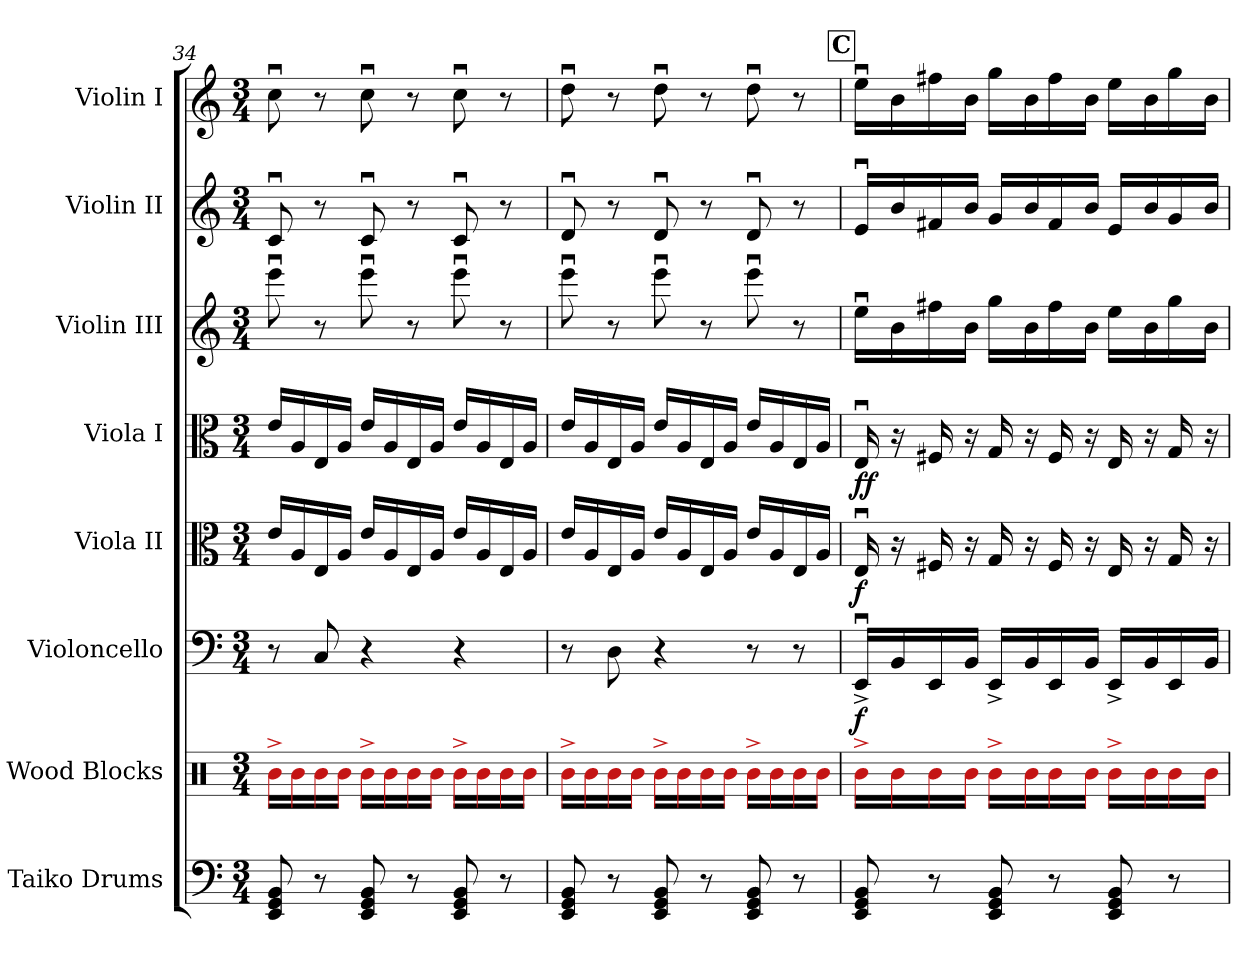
**kern	**kern	**kern	**dynam	**kern	**dynam	**kern	**dynam	**kern	**kern	**kern
*part8	*part7	*part6	*part6	*part5	*part5	*part4	*part4	*part3	*part2	*part1
*staff8	*staff7	*staff6	*staff6	*staff5	*staff5	*staff4	*staff4	*staff3	*staff2	*staff1
*I"Taiko Drums	*I"Wood Blocks	*I"Violoncello	*	*I"Viola II	*	*I"Viola I	*	*I"Violin III	*I"Violin II	*I"Violin I
*I'Taiko	*I'W.B.	*I'Vc.	*	*I'Vla.	*	*I'Vla.	*	*I'Vln.	*I'Vln. II	*I'Vln. I
*clefF4	*clefX	*clefF4	*	*clefC3	*	*clefC3	*	*clefG2	*clefG2	*clefG2
*ITrd-14c-24	*	*	*	*	*	*	*	*	*	*
*k[]	*k[]	*k[]	*	*k[]	*	*k[]	*	*k[]	*k[]	*k[]
*M3/4	*M3/4	*M3/4	*	*M3/4	*	*M3/4	*	*M3/4	*M3/4	*M3/4
=34	=34	=34	=34	=34	=34	=34	=34	=34	=34	=34
8e/ 8g/ 8b/	16b^\LL	8r	.	16e/LL	.	16e/LL	.	8eeeu\	8cu/	8ccu\
.	16b\	.	.	16A/	.	16A/	.	.	.	.
8r	16b\	8C/	.	16E/	.	16E/	.	8r	8r	8r
.	16b\JJ	.	.	16A/JJ	.	16A/JJ	.	.	.	.
8e/ 8g/ 8b/	16b^\LL	4r	.	16e/LL	.	16e/LL	.	8eeeu\	8cu/	8ccu\
.	16b\	.	.	16A/	.	16A/	.	.	.	.
8r	16b\	.	.	16E/	.	16E/	.	8r	8r	8r
.	16b\JJ	.	.	16A/JJ	.	16A/JJ	.	.	.	.
8e/ 8g/ 8b/	16b^\LL	4r	.	16e/LL	.	16e/LL	.	8eeeu\	8cu/	8ccu\
.	16b\	.	.	16A/	.	16A/	.	.	.	.
8r	16b\	.	.	16E/	.	16E/	.	8r	8r	8r
.	16b\JJ	.	.	16A/JJ	.	16A/JJ	.	.	.	.
=35	=35	=35	=35	=35	=35	=35	=35	=35	=35	=35
8e/ 8g/ 8b/	16b^\LL	8r	.	16e/LL	.	16e/LL	.	8eeeu\	8du/	8ddu\
.	16b\	.	.	16A/	.	16A/	.	.	.	.
8r	16b\	8D\	.	16E/	.	16E/	.	8r	8r	8r
.	16b\JJ	.	.	16A/JJ	.	16A/JJ	.	.	.	.
8e/ 8g/ 8b/	16b^\LL	4r	.	16e/LL	.	16e/LL	.	8eeeu\	8du/	8ddu\
.	16b\	.	.	16A/	.	16A/	.	.	.	.
8r	16b\	.	.	16E/	.	16E/	.	8r	8r	8r
.	16b\JJ	.	.	16A/JJ	.	16A/JJ	.	.	.	.
8e/ 8g/ 8b/	16b^\LL	8r	.	16e/LL	.	16e/LL	.	8eeeu\	8du/	8ddu\
.	16b\	.	.	16A/	.	16A/	.	.	.	.
8r	16b\	8r	.	16E/	.	16E/	.	8r	8r	8r
.	16b\JJ	.	.	16A/JJ	.	16A/JJ	.	.	.	.
!!LO:LB:g=z
!!LO:REH:place=s1:a:B:fs=15.7124:t=C
=36	=36	=36	=36	=36	=36	=36	=36	=36	=36	=36
!	!	!	!LO:DY:b	!	!LO:DY:b	!	!LO:DY:b	!	!	!
8e/ 8g/ 8b/	16b^\LL	16EEu^/LL	f	16Eu/	f	16Eu/	ff	16eeu\LL	16eu/LL	16eeu\LL
.	16b\	16BB/	.	16r	.	16r	.	16b\	16b/	16b\
8r	16b\	16EE/	.	16F#X/	.	16F#X/	.	16ff#X\	16f#X/	16ff#X\
.	16b\JJ	16BB/JJ	.	16r	.	16r	.	16b\JJ	16b/JJ	16b\JJ
8e/ 8g/ 8b/	16b^\LL	16EE^/LL	.	16G/	.	16G/	.	16gg\LL	16g/LL	16gg\LL
.	16b\	16BB/	.	16r	.	16r	.	16b\	16b/	16b\
8r	16b\	16EE/	.	16F#/	.	16F#/	.	16ff#\	16f#/	16ff#\
.	16b\JJ	16BB/JJ	.	16r	.	16r	.	16b\JJ	16b/JJ	16b\JJ
8e/ 8g/ 8b/	16b^\LL	16EE^/LL	.	16E/	.	16E/	.	16ee\LL	16e/LL	16ee\LL
.	16b\	16BB/	.	16r	.	16r	.	16b\	16b/	16b\
8r	16b\	16EE/	.	16G/	.	16G/	.	16gg\	16g/	16gg\
.	16b\JJ	16BB/JJ	.	16r	.	16r	.	16b\JJ	16b/JJ	16b\JJ
=	=	=	=	=	=	=	=	=	=	=
*-	*-	*-	*-	*-	*-	*-	*-	*-	*-	*-
